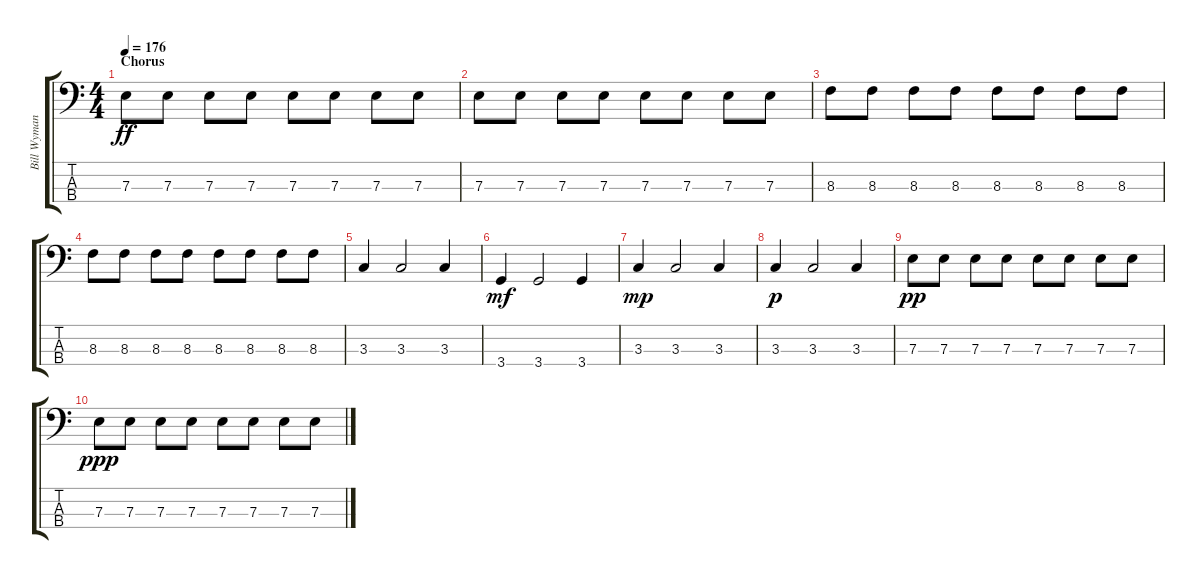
\track ("Bill Wyman" "Bill Wyman") {instrument electricbasspick}
\staff {score tabs}
\tuning (G2 D2 A1 E1) {hide}
\ts (4 4)
\section ("" "Chorus")
\tempo 176
\clef f4
\ks c
7.3.8{dy ff} 7.3.8 7.3.8 7.3.8 7.3.8 7.3.8 7.3.8 7.3.8 |
7.3.8 7.3.8 7.3.8 7.3.8 7.3.8 7.3.8 7.3.8 7.3.8 |
8.3.8 8.3.8 8.3.8 8.3.8 8.3.8 8.3.8 8.3.8 8.3.8 |
8.3.8 8.3.8 8.3.8 8.3.8 8.3.8 8.3.8 8.3.8 8.3.8 |
3.3.4 3.3.2 3.3.4 |
3.4.4{dy mf} 3.4.2 3.4.4 |
3.3.4{dy mp} 3.3.2 3.3.4 |
3.3.4{dy p} 3.3.2 3.3.4 |
7.3.8{dy pp} 7.3.8 7.3.8 7.3.8 7.3.8 7.3.8 7.3.8 7.3.8 |
7.3.8{dy ppp} 7.3.8 7.3.8 7.3.8 7.3.8 7.3.8 7.3.8 7.3.8
